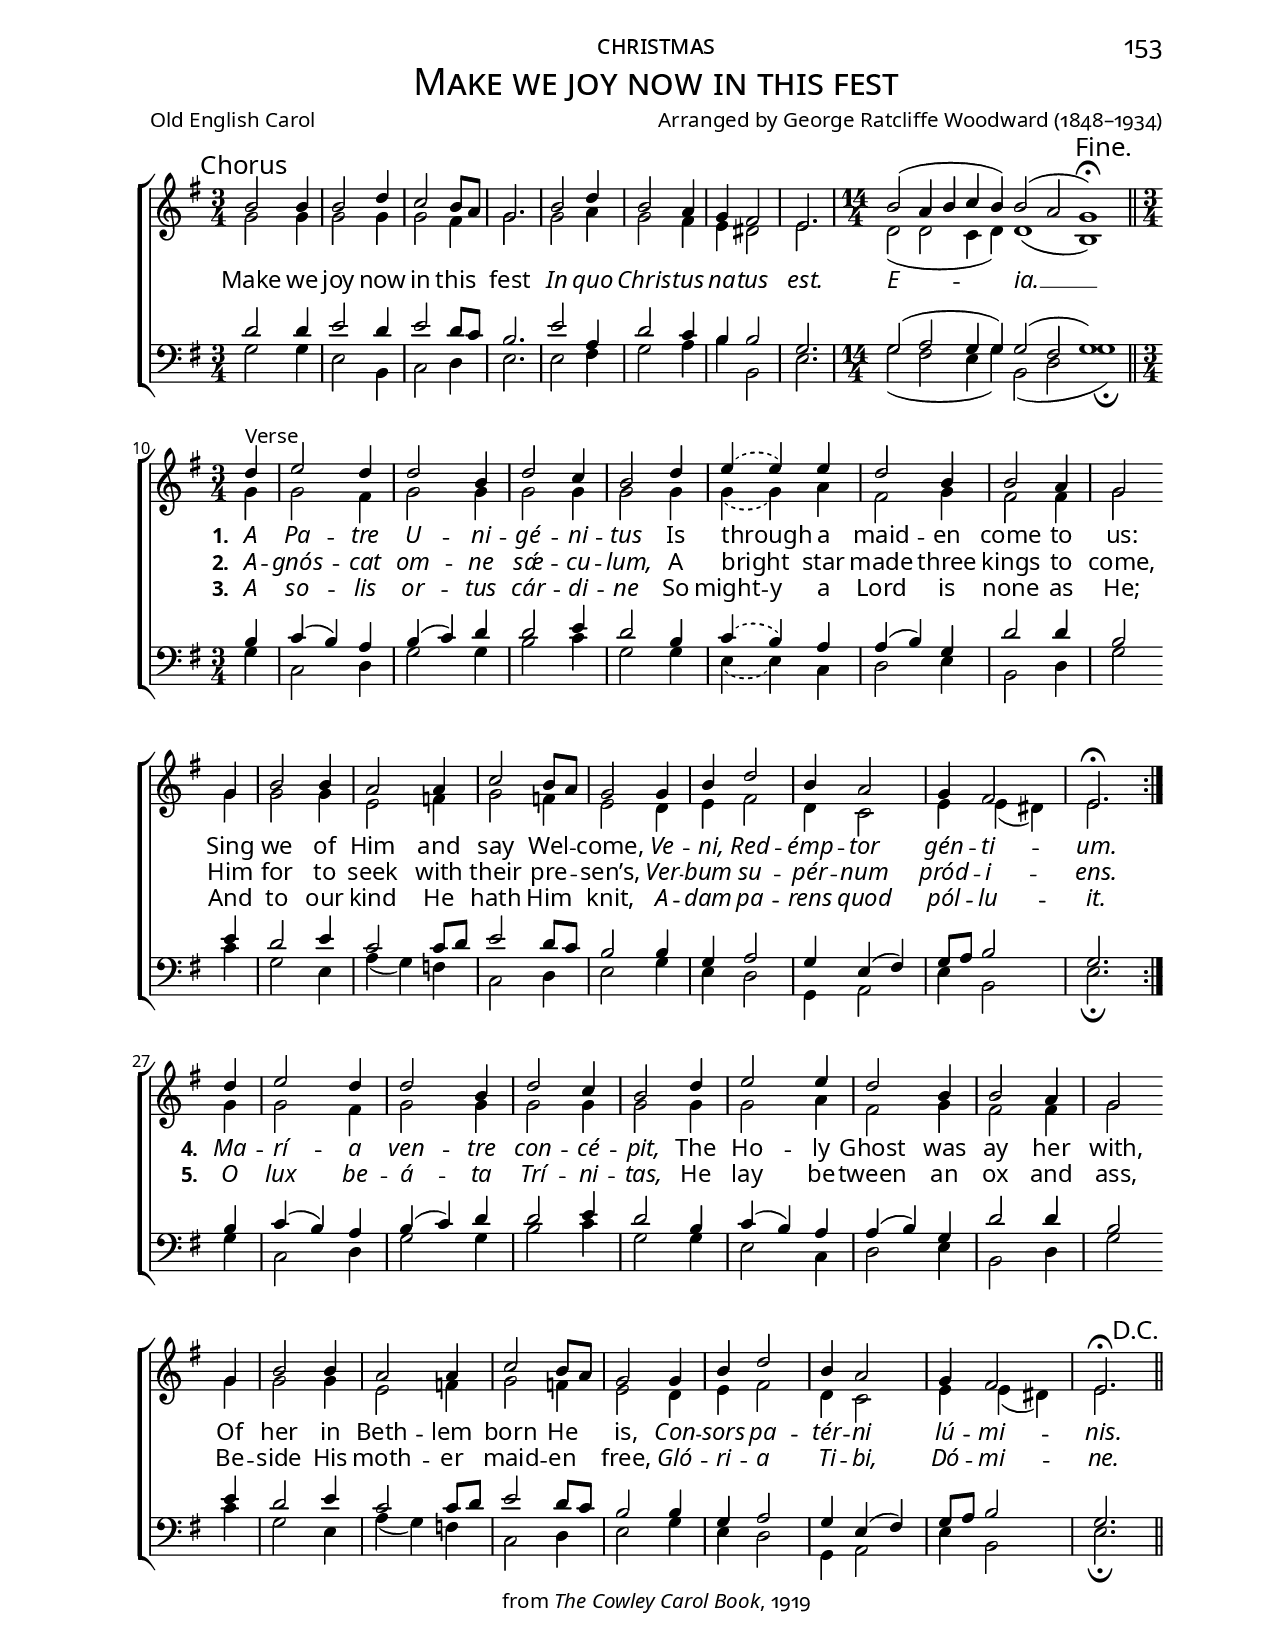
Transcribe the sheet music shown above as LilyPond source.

\version "2.14.2"
\include "util.ly"
\header {
  title = \markup{\override #'(font-name . "Garamond Premr Pro Smbd Subh"){ \abs-fontsize #18 \smallCapsOldStyle"Make we joy now in this fest"}}
  poet = \markup\oldStyleNum"Old English Carol"
  %composer = \markup\oldStyleNum"Old English Carol"
  composer = \markup\oldStyleNum"Arranged by George Ratcliffe Woodward (1848–1934)"
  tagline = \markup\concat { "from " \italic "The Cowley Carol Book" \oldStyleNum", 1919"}
}
\paper {
  %print-all-headers = ##t
  paper-height = 11\in
  paper-width = 8.5\in
  indent = 0\in
  %system-system-spacing = #'((basic-distance . 10) (padding . 0))
  system-system-spacing =
    #'((basic-distance . 0)
       (minimum-distance . 0)
       (padding . -5)
       (stretchability . 100))
  ragged-last-bottom = ##f
  ragged-bottom = ##f
  two-sided = ##t
  inner-margin = 1\in
  outer-margin = 0.75\in
  top-margin = 0.26\in
  bottom-margin = 0.25\in
  first-page-number = #153
  print-first-page-number = ##t
  headerLine = \markup{ \smallCapsOldStyle"christmas"}
  oddHeaderMarkup = \markup\fill-line{
     \abs-fontsize #12.5
     \combine 
        \fill-line{"" \on-the-fly #print-page-number-check-first
        \oldStylePageNum""
        }
        \fill-line{\headerLine}
  }
  evenHeaderMarkup = \markup {
     \abs-fontsize #12.5
     \combine
        \on-the-fly #print-page-number-check-first
        \oldStylePageNum""
        \fill-line{\headerLine}
  }
}
#(set-global-staff-size 18) \paper{ #(define fonts (make-pango-font-tree "Garamond Premr Pro" "Garamond Premr Pro" "Garamond Premr Pro" (/ 18 20))) }
%6.14 #(set-global-staff-size 14.7) \paper{ #(define fonts (make-pango-font-tree "Garamond Premr Pro" "Garamond Premr Pro" "Garamond Premr Pro" (/ 14.7 20))) }
global = {
  \key g \major
  \time 3/4
  \autoBeamOff
  \override DynamicLineSpanner #'staff-padding = #0.0
  \override DynamicLineSpanner #'Y-extent = #'(-1 . 1)
}

sopMusic = \relative c' {
  \once \override Score.RehearsalMark #'self-alignment-X = #LEFT
  \mark "Chorus"
  \repeat volta 3 {
    b'2 b4 |
    b2 d4 |
    c2 b8[ a] |
    g2. |
    b2 d4 |
    b2 a4 |
    
    g4 fis2 |
    e2. |
    \time 14/4
    \partial 4*14 b'2( a4 b c b) b2( a g1\fermata) \bar "||"
    \once \override Score.RehearsalMark #'break-visibility = #end-of-line-visible
    \once \override Score.RehearsalMark #'self-alignment-X = #RIGHT
    \mark "Fine." 
    \time 3/4 \break
    
    \partial 4 d'4^"Verse" |
    e2 d4 |
    d2 b4 |
    d2 c4 |
    b2 d4 |
    \slurDashed
    e4( e) e4 |
    
    \slurSolid
    d2 b4 |
    b2 a4 |
    g2 \bar""\break g4 |
    b2 b4 |
    a2 a4 |
    
    c2 b8[ a] |
    g2 g4 |
    b4 d2 |
    b4 a2 |
    g4 fis2 |
    e2.\fermata 
    \break
  }
  
  
  \partial 4 d'4 |
  e2 d4 |
  d2 b4 |
  d2 c4 |
  b2 d4 |
  e2 e4 |
  
  d2 b4 |
  b2 a4 |
  g2 \bar""\break g4 |
  b2 b4 |
  a2 a4 |
  
  c2 b8[ a] |
  g2 g4 |
  b4 d2 |
  b4 a2 |
  g4 fis2 |
  e2.\fermata
  \once \override Score.RehearsalMark #'break-visibility = #end-of-line-visible
  \once \override Score.RehearsalMark #'self-alignment-X = #RIGHT
  \mark "D.C." \bar "||" \break
}
sopWords = \lyricmode {
  
}

altoMusic = \relative c' {
  g'2 g4 |
  g2 g4 |
  g2 fis4 |
  g2. |
  g2 a4 |
  g2 fis4 |
  
  e4 dis2 |
  e2. |
  \time 14/4
  \partial 4*14 d2( d c4 d) d1( b) \bar "||"
  \time 3/4
  
  \partial 4 g'4 |
  g2 fis4 |
  g2 g4 |
  g2 g4 |
  g2 g4 |
  \slurDashed
  g4( g) a4 |
  
  \slurSolid
  fis2 g4 |
  fis2 fis4 |
  g2 g4 |
  g2 g4 |
  e2 f4 |
  
  g2 f4 |
  e2 d4 |
  e4 fis2 |
  d4 c2 |
  e4 e( dis) e2.
  
  
  
  \partial 4 g4 |
  g2 fis4 |
  g2 g4 |
  g2 g4 |
  g2 g4 |
  g2 a4 |
  
  fis2 g4 |
  fis2 fis4 |
  g2 g4 |
  g2 g4 |
  e2 f4 |
  
  g2 f4 |
  e2 d4 |
  e4 fis2 |
  d4 c2 |
  e4 e( dis) e2. \bar "||"
}
altoWords = \lyricmode {
  \dropLyricsV
  Make we joy now in this fest
  \markup\italic In \markup\italic quo \markup\italic Chris -- \markup\italic tus \markup\italic na -- \markup\italic tus \markup\italic est.
  \markup\italic E -- \markup\italic ia. __
  
  \set stanza = #"1. "
  \markup\italic A \markup\italic Pa -- \markup\italic tre \markup\italic U -- \markup\italic ni -- \markup\italic gé -- \markup\italic ni -- \markup\italic tus
  Is through a maid -- en come to us:
  Sing we of Him and say Wel -- come,
  \markup\italic Ve -- \markup\italic ni, \markup\italic Red -- \markup\italic émp -- \markup\italic tor
  \set associatedVoice = "sopranos"
  \markup\italic gén -- \markup\italic ti -- \markup\italic um.
  
  
  \set stanza = #"4. "
  \unset associatedVoice
  \markup\italic Ma -- \markup\italic rí -- \markup\italic a \markup\italic ven -- \markup\italic tre \markup\italic con -- \markup\italic cé -- \markup\italic pit,
  The Ho -- ly Ghost was ay her with,
  Of her in Beth -- lem born He is,
  \markup\italic Con -- \markup\italic sors \markup\italic pa -- \markup\italic tér -- \markup\italic ni
  \set associatedVoice = "sopranos"
  \markup\italic lú -- \markup\italic mi -- \markup\italic nis.
}
altoWordsII = \lyricmode {
  \dropLyricsV
  \repeat unfold 16{\skip1}
  \set stanza = #"2. "
  \markup\italic A -- \markup\italic gnós -- \markup\italic cat \markup\italic om -- \markup\italic ne \markup\italic sǽ -- \markup\italic cu -- \markup\italic lum,
  A bright star made three kings to come,
  Him for to seek with their pre -- sen’s,
  \markup\italic Ver -- \markup\italic bum \markup\italic su -- \markup\italic pér -- \markup\italic num
  \set associatedVoice = "sopranos"
  \markup\italic pród -- \markup\italic i -- \markup\italic ens.
  
  
  \set stanza = #"5. "
  \unset associatedVoice
  \markup\italic O \markup\italic lux \markup\italic be -- \markup\italic á -- \markup\italic ta \markup\italic Trí -- \markup\italic ni -- \markup\italic tas,
  He lay be -- tween an ox and ass,
  Be -- side His moth -- er maid -- en free,
  \markup\italic Gló -- \markup\italic ri -- \markup\italic a \markup\italic Ti -- \markup\italic bi,
  \set associatedVoice = "sopranos"
  \markup\italic Dó -- \markup\italic mi -- \markup\italic ne.
}
altoWordsIII = \lyricmode {
  \dropLyricsV
  \repeat unfold 16{\skip1}
  \set stanza = #"3. "
  \markup\italic A \markup\italic so -- \markup\italic lis \markup\italic or -- \markup\italic tus \markup\italic cár -- \markup\italic di -- \markup\italic ne
  \set ignoreMelismata = ##t
  So might -- y a Lord is none as He;
  \unset ignoreMelismata
  And to our kind He hath Him knit,
  \markup\italic A -- \markup\italic dam \markup\italic pa -- \markup\italic rens \markup\italic quod
  \set associatedVoice = "sopranos"
  \markup\italic pól -- \markup\italic lu -- \markup\italic it.
}
altoWordsIV = \lyricmode {
  \repeat unfold 16{\skip1}
}
altoWordsV = \lyricmode {
  \repeat unfold 16{\skip1}
}
altoWordsVI = \lyricmode {
  \set stanza = #"6. "
  \set ignoreMelismata = ##t
}
tenorMusic = \relative c' {
  d2 d4 |
  e2 d4 |
  e2 d8[ c] |
  b2. |
  e2 a,4 |
  d2 c4 |
  
  b4 b2 |
  g2. |
  \time 14/4
  \partial 4*14 g2( a g4 g) g2( fis g1) \bar "||"
  \time 3/4
  
  \partial 4 b4 |
  c( b) a |
  b( c) d |
  d2 e4 |
  d2 b4 |
  \slurDashed
  c( b) a |
  
  \slurSolid
  a( b) g |
  d'2 d4 |
  b2 e4 |
  d2 e4 |
  c2 c8[ d] |
  
  e2 d8[ c] |
  b2 b4 |
  g a2 |
  g4 e( fis) |
  g8[ a] b2 |
  g2.
  
  
  
  
  \partial 4 b4 |
  c( b) a |
  b( c) d |
  d2 e4 |
  d2 b4 |
  c( b) a |
  
  a( b) g |
  d'2 d4 |
  b2 e4 |
  d2 e4 |
  c2 c8[ d] |
  
  e2 d8[ c] |
  b2 b4 |
  g a2 |
  g4 e( fis) |
  g8[ a] b2 |
  g2. \bar "||"
}
tenorWords = \lyricmode {

}

bassMusic = \relative c {
  g'2 g4 |
  e2 b4 |
  c2 d4 |
  e2. |
  e2 fis4 |
  g2 a4 |
  
  b4 b,2 |
  e2. |
  \time 14/4
  \partial 4*14 g2( fis e4 g) b,2( d g1\fermata) \bar "||"
  \time 3/4
  
  \partial 4 g4 |
  c,2 d4 |
  g2 g4 |
  b2 c4 |
  g2 g4 |
  \slurDashed
  e4( e) c4 |
  
  \slurSolid
  d2 e4 |
  b2 d4 |
  g2 c4 |
  g2 e4 |
  a( g) f |
  
  c2 d4 |
  e2 g4 |
  e4 d2 |
  g,4 a2 |
  e'4 b2 |
  e2.\fermata
  
  
  
  
  \partial 4 g4 |
  c,2 d4 |
  g2 g4 |
  b2 c4 |
  g2 g4 |
  e2 c4 |
  
  d2 e4 |
  b2 d4 |
  g2 c4 |
  g2 e4 |
  a( g) f |
  
  c2 d4 |
  e2 g4 |
  e4 d2 |
  g,4 a2 |
  e'4 b2 |
  e2.\fermata \bar "||"
}
bassWords = \lyricmode {

}

pianoRH = \relative c' {
  
}
pianoLH = \relative c' {
  
}

\score {
  <<
   \new ChoirStaff <<
    \new Staff = women <<
      \new Voice = "sopranos" { \voiceOne << \global \sopMusic >> }
      \new Voice = "altos" { \voiceTwo << \global \altoMusic >> }
    >>
    \new Lyrics \with { alignAboveContext = #"women" \override VerticalAxisGroup #'nonstaff-relatedstaff-spacing = #'((basic-distance . 1))} \lyricsto "sopranos" \sopWords
    \new Lyrics = "altosVI"  \with { alignBelowContext = #"women" } \lyricsto "altos" \altoWordsVI
    \new Lyrics = "altosV"  \with { alignBelowContext = #"women" } \lyricsto "altos" \altoWordsV
    \new Lyrics = "altosIV"  \with { alignBelowContext = #"women" } \lyricsto "altos" \altoWordsIV
    \new Lyrics = "altosIII"  \with { alignBelowContext = #"women" } \lyricsto "altos" \altoWordsIII
    \new Lyrics = "altosII"  \with { alignBelowContext = #"women" } \lyricsto "altos" \altoWordsII
    \new Lyrics = "altos"  \with { alignBelowContext = #"women" \override VerticalAxisGroup #'nonstaff-relatedstaff-spacing = #'((basic-distance . 1)) } \lyricsto "altos" \altoWords
   \new Staff = men <<
      \clef bass
      \new Voice = "tenors" { \voiceOne << \global \tenorMusic >> }
      \new Voice = "basses" { \voiceTwo << \global \bassMusic >> }
    >>
    \new Lyrics \with { alignAboveContext = #"men" \override VerticalAxisGroup #'nonstaff-relatedstaff-spacing = #'((basic-distance . 1)) } \lyricsto "tenors" \tenorWords
    \new Lyrics \with { alignBelowContext = #"men" \override VerticalAxisGroup #'nonstaff-relatedstaff-spacing = #'((basic-distance . 1)) } \lyricsto "basses" \bassWords
  >>
%    \new PianoStaff << \new Staff { \new Voice { \pianoRH } } \new Staff { \clef "bass" \pianoLH } >>
  >>
  \layout {
  \context {
    \Lyrics
    \override LyricText #'font-size = #1.3
  }
%6.14 \context {\Lyrics\override LyricText #'font-size = #0.7 }
    \context {
      \Score
      %\override SpacingSpanner #'base-shortest-duration = #(ly:make-moment 1 8)
      %\override SpacingSpanner #'common-shortest-duration = #(ly:make-moment 1 4)
    }
    \context {
      % Remove all empty staves
      % \Staff \RemoveEmptyStaves \override VerticalAxisGroup #'remove-first = ##t
    }
    \context {
      \Lyrics
      \override LyricText #'X-offset = #center-on-word
    }
  }
}

